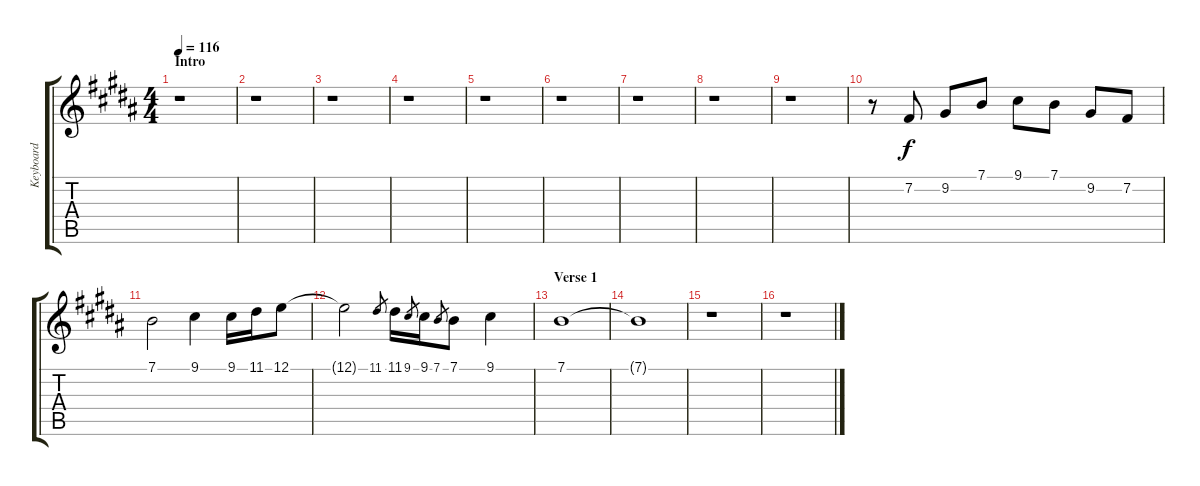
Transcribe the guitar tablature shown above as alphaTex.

\track ("Keyboard" "Keyboard") {instrument reedorgan}
\staff {score tabs}
\tuning (E4 B3 G3 D3 A2 E2) {hide}
\ts (4 4)
\section ("" "Intro")
\tempo 116
\clef g2
\ks b
r.1{dy f instrument reedorgan} |
r.1 |
r.1 |
r.1 |
r.1 |
r.1 |
r.1 |
r.1 |
r.1 |
r.8 7.2.8 9.2.8 7.1.8 9.1.8 7.1.8 9.2.8 7.2.8 |
7.1.2 9.1.4 9.1.16 11.1.16 12.1.8 |
12.1{t}.2 11.1.8{gr} 11.1.16 9.1.8{gr} 9.1.16 7.1.8{gr} 7.1.8 9.1.4 |
\section ("" "Verse 1")
7.1.1 |
7.1{t}.1{volume 3} |
r.1 |
r.1
